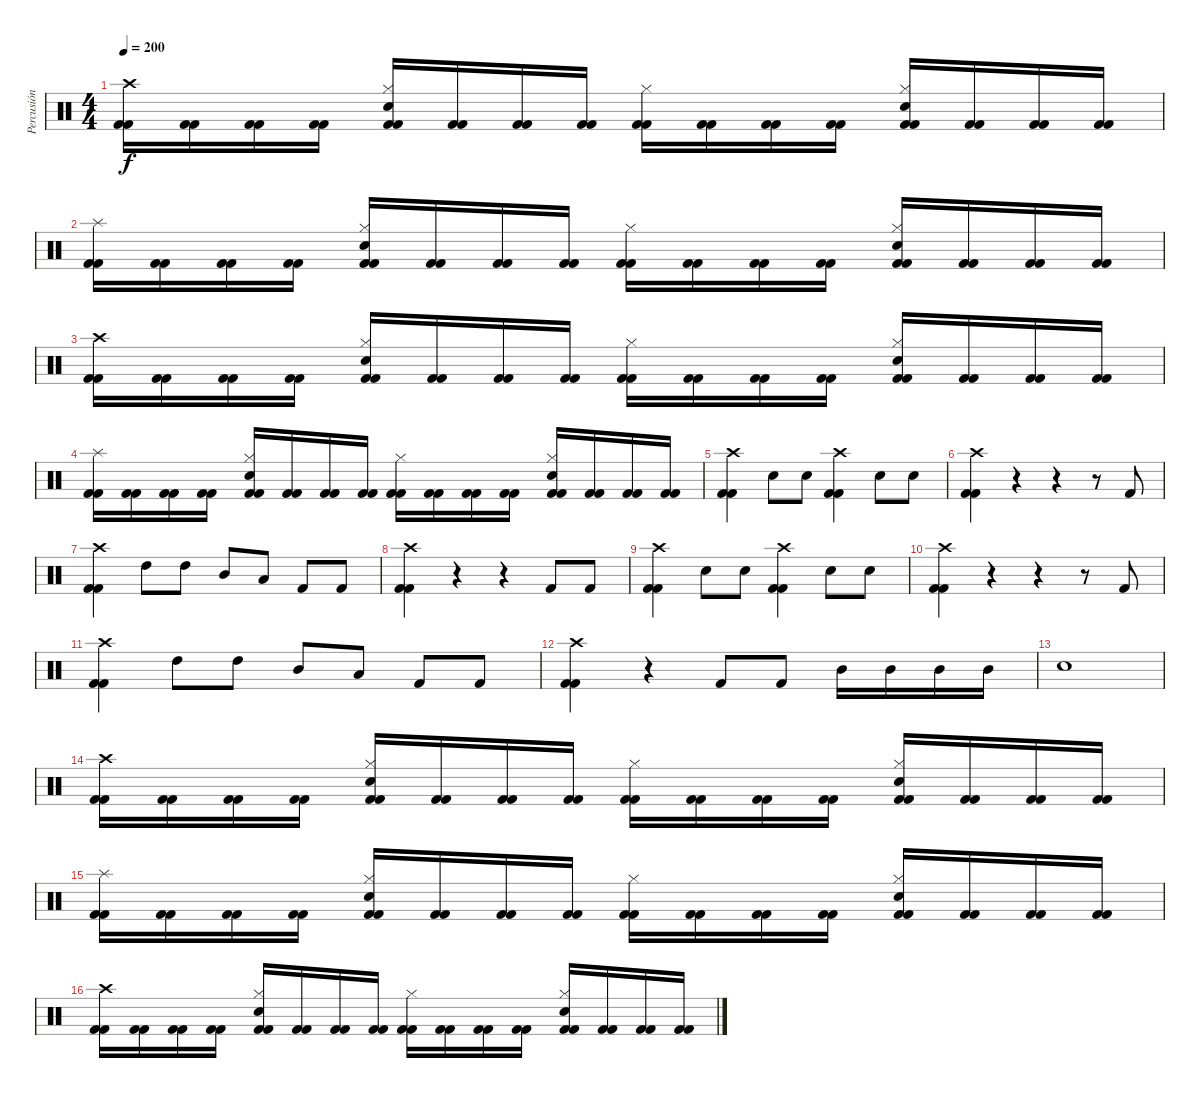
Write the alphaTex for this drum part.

\track ("Percusión" "Percusión") {instrument percussion}
\staff {score}
\articulation defaults
\ts (4 4)
\tempo 200
\clef neutral
\ks c
("Crash high (hit)" "Kick (hit) 2" "Kick (hit) 2").16{dy f} ("Kick (hit) 2" "Kick (hit) 2").16 ("Kick (hit) 2" "Kick (hit) 2").16 ("Kick (hit) 2" "Kick (hit) 2").16 ("Hi-Hat (closed)" "Snare (hit) 2" "Kick (hit) 2" "Kick (hit) 2").16 ("Kick (hit) 2" "Kick (hit) 2").16 ("Kick (hit) 2" "Kick (hit) 2").16 ("Kick (hit) 2" "Kick (hit) 2").16 ("Hi-Hat (closed)" "Kick (hit) 2" "Kick (hit) 2").16 ("Kick (hit) 2" "Kick (hit) 2").16 ("Kick (hit) 2" "Kick (hit) 2").16 ("Kick (hit) 2" "Kick (hit) 2").16 ("Hi-Hat (closed)" "Snare (hit) 2" "Kick (hit) 2" "Kick (hit) 2").16 ("Kick (hit) 2" "Kick (hit) 2").16 ("Kick (hit) 2" "Kick (hit) 2").16 ("Kick (hit) 2" "Kick (hit) 2").16 |
("Splash (hit)" "Kick (hit) 2" "Kick (hit) 2").16 ("Kick (hit) 2" "Kick (hit) 2").16 ("Kick (hit) 2" "Kick (hit) 2").16 ("Kick (hit) 2" "Kick (hit) 2").16 ("Hi-Hat (closed)" "Snare (hit) 2" "Kick (hit) 2" "Kick (hit) 2").16 ("Kick (hit) 2" "Kick (hit) 2").16 ("Kick (hit) 2" "Kick (hit) 2").16 ("Kick (hit) 2" "Kick (hit) 2").16 ("Hi-Hat (closed)" "Kick (hit) 2" "Kick (hit) 2").16 ("Kick (hit) 2" "Kick (hit) 2").16 ("Kick (hit) 2" "Kick (hit) 2").16 ("Kick (hit) 2" "Kick (hit) 2").16 ("Hi-Hat (closed)" "Snare (hit) 2" "Kick (hit) 2" "Kick (hit) 2").16 ("Kick (hit) 2" "Kick (hit) 2").16 ("Kick (hit) 2" "Kick (hit) 2").16 ("Kick (hit) 2" "Kick (hit) 2").16 |
("Crash high (hit)" "Kick (hit) 2" "Kick (hit) 2").16 ("Kick (hit) 2" "Kick (hit) 2").16 ("Kick (hit) 2" "Kick (hit) 2").16 ("Kick (hit) 2" "Kick (hit) 2").16 ("Hi-Hat (closed)" "Snare (hit) 2" "Kick (hit) 2" "Kick (hit) 2").16 ("Kick (hit) 2" "Kick (hit) 2").16 ("Kick (hit) 2" "Kick (hit) 2").16 ("Kick (hit) 2" "Kick (hit) 2").16 ("Hi-Hat (closed)" "Kick (hit) 2" "Kick (hit) 2").16 ("Kick (hit) 2" "Kick (hit) 2").16 ("Kick (hit) 2" "Kick (hit) 2").16 ("Kick (hit) 2" "Kick (hit) 2").16 ("Hi-Hat (closed)" "Snare (hit) 2" "Kick (hit) 2" "Kick (hit) 2").16 ("Kick (hit) 2" "Kick (hit) 2").16 ("Kick (hit) 2" "Kick (hit) 2").16 ("Kick (hit) 2" "Kick (hit) 2").16 |
("Splash (hit)" "Kick (hit) 2" "Kick (hit) 2").16 ("Kick (hit) 2" "Kick (hit) 2").16 ("Kick (hit) 2" "Kick (hit) 2").16 ("Kick (hit) 2" "Kick (hit) 2").16 ("Hi-Hat (closed)" "Snare (hit) 2" "Kick (hit) 2" "Kick (hit) 2").16 ("Kick (hit) 2" "Kick (hit) 2").16 ("Kick (hit) 2" "Kick (hit) 2").16 ("Kick (hit) 2" "Kick (hit) 2").16 ("Hi-Hat (closed)" "Kick (hit) 2" "Kick (hit) 2").16 ("Kick (hit) 2" "Kick (hit) 2").16 ("Kick (hit) 2" "Kick (hit) 2").16 ("Kick (hit) 2" "Kick (hit) 2").16 ("Hi-Hat (closed)" "Snare (hit) 2" "Kick (hit) 2" "Kick (hit) 2").16 ("Kick (hit) 2" "Kick (hit) 2").16 ("Kick (hit) 2" "Kick (hit) 2").16 ("Kick (hit) 2" "Kick (hit) 2").16 |
("Crash high (hit)" "Kick (hit) 2" "Kick (hit) 2").4 "Snare (hit) 2".8 "Snare (hit) 2".8 ("Crash high (hit)" "Kick (hit) 2" "Kick (hit) 2").4 "Snare (hit) 2".8 "Snare (hit) 2".8 |
("Crash high (hit)" "Kick (hit) 2" "Kick (hit) 2").4 r.4 r.4 r.8 "Kick (hit) 2".8 |
("Crash high (hit)" "Kick (hit) 2" "Kick (hit) 2").4 "High Tom (hit)".8 "High Tom (hit)".8 "Mid Tom (hit)".8 "Low Tom (hit)".8 "Kick (hit) 2".8 "Kick (hit) 2".8 |
("Crash high (hit)" "Kick (hit) 2" "Kick (hit) 2").4 r.4 r.4 "Kick (hit) 2".8 "Kick (hit) 2".8 |
("Crash high (hit)" "Kick (hit) 2" "Kick (hit) 2").4 "Snare (hit) 2".8 "Snare (hit) 2".8 ("Crash high (hit)" "Kick (hit) 2" "Kick (hit) 2").4 "Snare (hit) 2".8 "Snare (hit) 2".8 |
("Crash high (hit)" "Kick (hit) 2" "Kick (hit) 2").4 r.4 r.4 r.8 "Kick (hit) 2".8 |
("Crash high (hit)" "Kick (hit) 2" "Kick (hit) 2").4 "High Tom (hit)".8 "High Tom (hit)".8 "Mid Tom (hit)".8 "Low Tom (hit)".8 "Kick (hit) 2".8 "Kick (hit) 2".8 |
("Crash high (hit)" "Kick (hit) 2" "Kick (hit) 2").4 r.4 "Kick (hit) 2".8 "Kick (hit) 2".8 "Mid Tom (hit)".16 "Mid Tom (hit)".16 "Mid Tom (hit)".16 "Mid Tom (hit)".16 |
"Snare (hit) 2".1 |
("Crash high (hit)" "Kick (hit) 2" "Kick (hit) 2").16 ("Kick (hit) 2" "Kick (hit) 2").16 ("Kick (hit) 2" "Kick (hit) 2").16 ("Kick (hit) 2" "Kick (hit) 2").16 ("Hi-Hat (closed)" "Snare (hit) 2" "Kick (hit) 2" "Kick (hit) 2").16 ("Kick (hit) 2" "Kick (hit) 2").16 ("Kick (hit) 2" "Kick (hit) 2").16 ("Kick (hit) 2" "Kick (hit) 2").16 ("Hi-Hat (closed)" "Kick (hit) 2" "Kick (hit) 2").16 ("Kick (hit) 2" "Kick (hit) 2").16 ("Kick (hit) 2" "Kick (hit) 2").16 ("Kick (hit) 2" "Kick (hit) 2").16 ("Hi-Hat (closed)" "Snare (hit) 2" "Kick (hit) 2" "Kick (hit) 2").16 ("Kick (hit) 2" "Kick (hit) 2").16 ("Kick (hit) 2" "Kick (hit) 2").16 ("Kick (hit) 2" "Kick (hit) 2").16 |
("Splash (hit)" "Kick (hit) 2" "Kick (hit) 2").16 ("Kick (hit) 2" "Kick (hit) 2").16 ("Kick (hit) 2" "Kick (hit) 2").16 ("Kick (hit) 2" "Kick (hit) 2").16 ("Hi-Hat (closed)" "Snare (hit) 2" "Kick (hit) 2" "Kick (hit) 2").16 ("Kick (hit) 2" "Kick (hit) 2").16 ("Kick (hit) 2" "Kick (hit) 2").16 ("Kick (hit) 2" "Kick (hit) 2").16 ("Hi-Hat (closed)" "Kick (hit) 2" "Kick (hit) 2").16 ("Kick (hit) 2" "Kick (hit) 2").16 ("Kick (hit) 2" "Kick (hit) 2").16 ("Kick (hit) 2" "Kick (hit) 2").16 ("Hi-Hat (closed)" "Snare (hit) 2" "Kick (hit) 2" "Kick (hit) 2").16 ("Kick (hit) 2" "Kick (hit) 2").16 ("Kick (hit) 2" "Kick (hit) 2").16 ("Kick (hit) 2" "Kick (hit) 2").16 |
("Crash high (hit)" "Kick (hit) 2" "Kick (hit) 2").16 ("Kick (hit) 2" "Kick (hit) 2").16 ("Kick (hit) 2" "Kick (hit) 2").16 ("Kick (hit) 2" "Kick (hit) 2").16 ("Hi-Hat (closed)" "Snare (hit) 2" "Kick (hit) 2" "Kick (hit) 2").16 ("Kick (hit) 2" "Kick (hit) 2").16 ("Kick (hit) 2" "Kick (hit) 2").16 ("Kick (hit) 2" "Kick (hit) 2").16 ("Hi-Hat (closed)" "Kick (hit) 2" "Kick (hit) 2").16 ("Kick (hit) 2" "Kick (hit) 2").16 ("Kick (hit) 2" "Kick (hit) 2").16 ("Kick (hit) 2" "Kick (hit) 2").16 ("Hi-Hat (closed)" "Snare (hit) 2" "Kick (hit) 2" "Kick (hit) 2").16 ("Kick (hit) 2" "Kick (hit) 2").16 ("Kick (hit) 2" "Kick (hit) 2").16 ("Kick (hit) 2" "Kick (hit) 2").16
